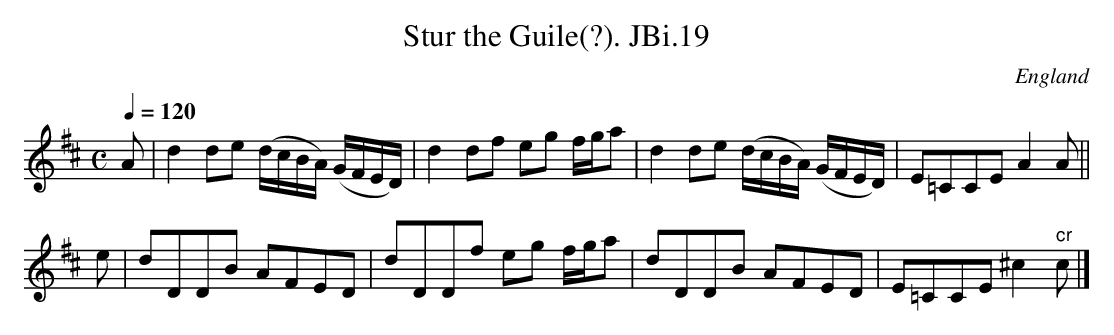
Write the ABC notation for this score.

X:1
T:Stur the Guile(?). JBi.19
L:1/8
M:C
O:England
Q:1/4=120
K:D
A|d2de (d/c/B/A/) (G/F/E/D/)|d2df eg f/g/a|\
d2de (d/c/B/A/) (G/F/E/D/)|E=CCEA2A||!
e|dDDB AFED|dDDf eg f/g/a|dDDB AFED|E=CCE ^c2"^cr"c|]
